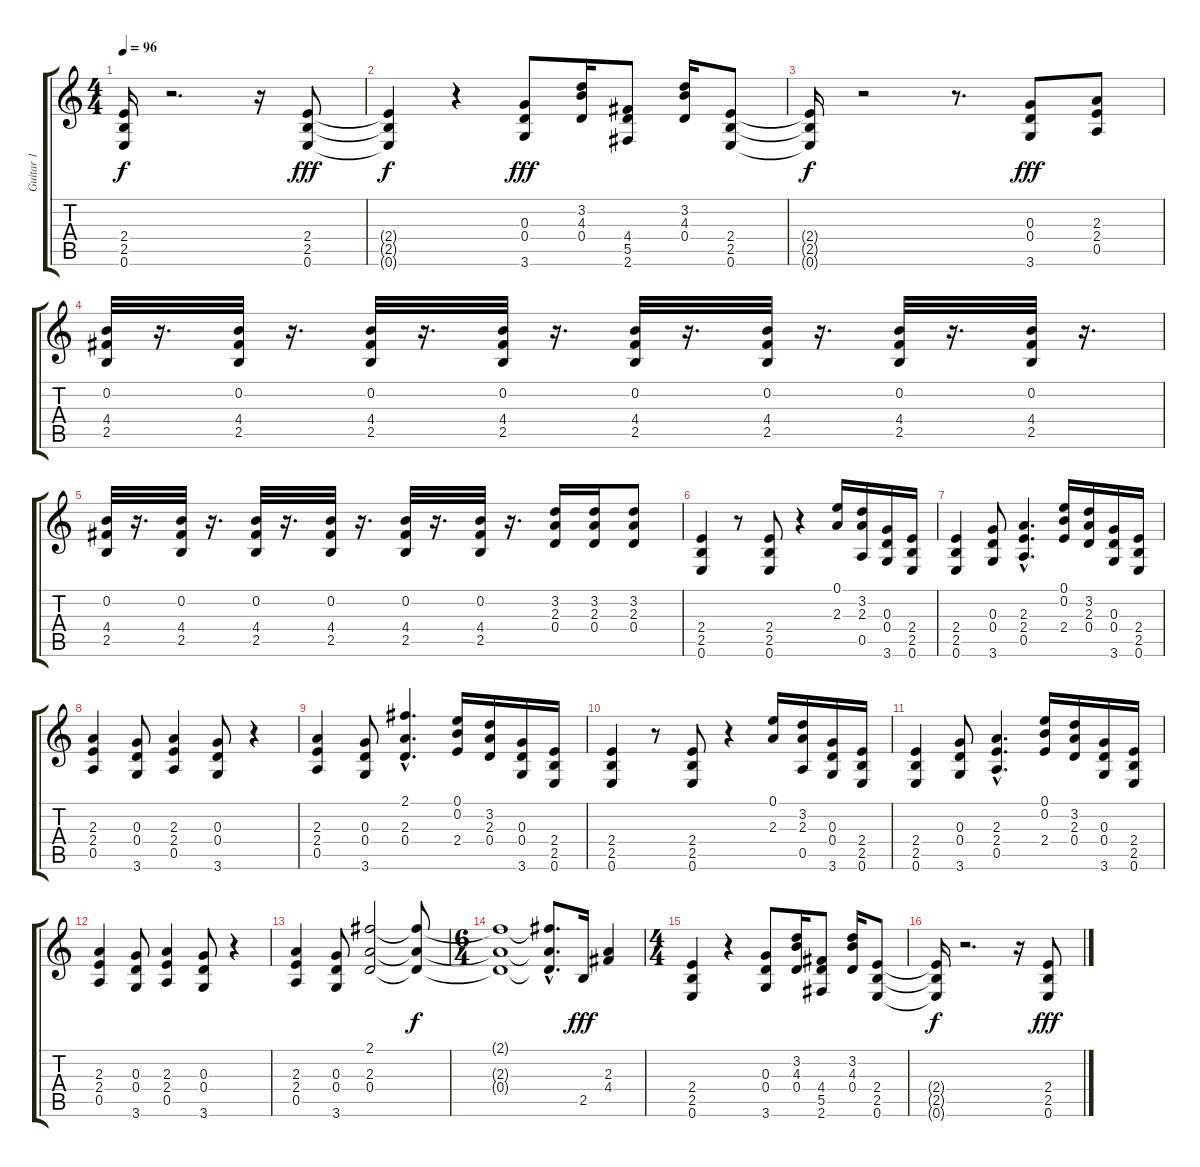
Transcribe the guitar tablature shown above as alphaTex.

\track ("Guitar 1" "Guitar 1") {instrument distortionguitar}
\staff {score tabs}
\tuning (E4 B3 G3 D3 A2 E2) {hide}
\ts (4 4)
\tempo 96
\clef g2
\ks c
(2.4{t} 2.5{t} 0.6{t}).16{dy f} r.2{d} r.16 (2.4 2.5 0.6).8{dy fff} |
(2.4{t} 2.5{t} 0.6{t}).4{dy f} r.4 (0.3 0.4 3.6).8{dy fff} (3.2 4.3 0.4).16 (4.4 5.5 2.6).8 (3.2 4.3 0.4).16 (2.4 2.5 0.6).8 |
(2.4{t} 2.5{t} 0.6{t}).16{dy f} r.2 r.8{d} (0.3 0.4 3.6).8{dy fff} (2.3 2.4 0.5).8 |
(0.2 4.4 2.5).32 r.16{d} (0.2 4.4 2.5).32 r.16{d} (0.2 4.4 2.5).32 r.16{d} (0.2 4.4 2.5).32 r.16{d} (0.2 4.4 2.5).32 r.16{d} (0.2 4.4 2.5).32 r.16{d} (0.2 4.4 2.5).32 r.16{d} (0.2 4.4 2.5).32 r.16{d} |
(0.2 4.4 2.5).32 r.16{d} (0.2 4.4 2.5).32 r.16{d} (0.2 4.4 2.5).32 r.16{d} (0.2 4.4 2.5).32 r.16{d} (0.2 4.4 2.5).32 r.16{d} (0.2 4.4 2.5).32 r.16{d} (3.2 2.3 0.4).16 (3.2 2.3 0.4).16 (3.2 2.3 0.4).8 |
(2.4 2.5 0.6).4 r.8 (2.4 2.5 0.6).8 r.4 (0.1 2.3).16 (3.2 2.3 0.5).16 (0.3 0.4 3.6).16 (2.4 2.5 0.6).16 |
(2.4 2.5 0.6).4 (0.3 0.4 3.6).8 (2.3{hac} 2.4{hac} 0.5{hac}).4{d} (0.1 0.2 2.4).16 (3.2 2.3 0.4).16 (0.3 0.4 3.6).16 (2.4 2.5 0.6).16 |
(2.3 2.4 0.5).4 (0.3 0.4 3.6).8 (2.3 2.4 0.5).4 (0.3 0.4 3.6).8 r.4 |
(2.3 2.4 0.5).4 (0.3 0.4 3.6).8 (2.1{hac} 2.3{hac} 0.4{hac}).4{d} (0.1 0.2 2.4).16 (3.2 2.3 0.4).16 (0.3 0.4 3.6).16 (2.4 2.5 0.6).16 |
(2.4 2.5 0.6).4 r.8 (2.4 2.5 0.6).8 r.4 (0.1 2.3).16 (3.2 2.3 0.5).16 (0.3 0.4 3.6).16 (2.4 2.5 0.6).16 |
(2.4 2.5 0.6).4 (0.3 0.4 3.6).8 (2.3{hac} 2.4{hac} 0.5{hac}).4{d} (0.1 0.2 2.4).16 (3.2 2.3 0.4).16 (0.3 0.4 3.6).16 (2.4 2.5 0.6).16 |
(2.3 2.4 0.5).4 (0.3 0.4 3.6).8 (2.3 2.4 0.5).4 (0.3 0.4 3.6).8 r.4 |
(2.3 2.4 0.5).4 (0.3 0.4 3.6).8 (2.1 2.3 0.4).2 (2.1{t} 2.3{t} 0.4{t}).8{dy f} |
\ts (6 4)
(2.1{t} 2.3{t} 0.4{t}).1 (2.1{hac t} 2.3{hac t} 0.4{hac t}).8{d} 2.5.16{dy fff} (2.3 4.4).4 |
\ts (4 4)
(2.4 2.5 0.6).4 r.4 (0.3 0.4 3.6).8 (3.2 4.3 0.4).16 (4.4 5.5 2.6).8 (3.2 4.3 0.4).16 (2.4 2.5 0.6).8 |
(2.4{t} 2.5{t} 0.6{t}).16{dy f} r.2{d} r.16 (2.4 2.5 0.6).8{dy fff}
